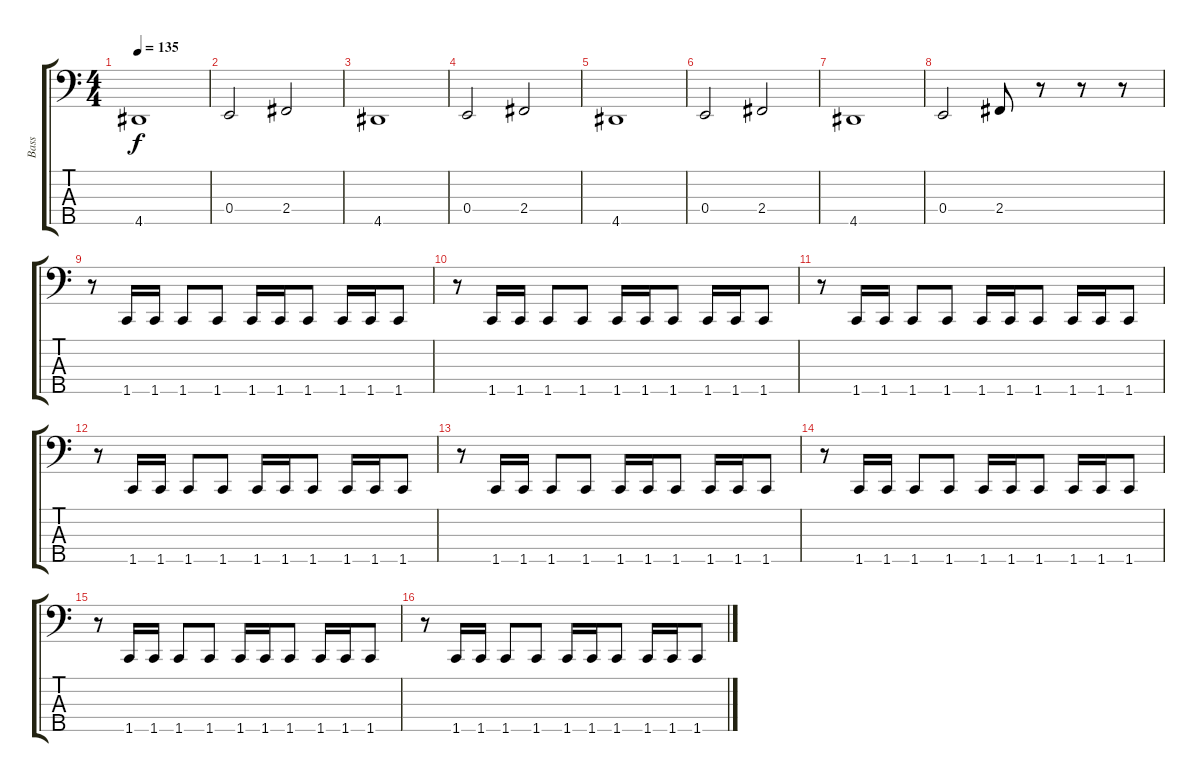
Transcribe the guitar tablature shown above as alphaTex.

\track ("Bass" "Bass") {instrument electricbasspick}
\staff {score tabs}
\tuning (G2 D2 A1 E1 B0) {hide}
\ts (4 4)
\tempo 135
\clef f4
\ks c
4.5.1{dy f} |
0.4.2 2.4.2 |
4.5.1 |
0.4.2 2.4.2 |
4.5.1 |
0.4.2 2.4.2 |
4.5.1 |
0.4.2 2.4.8 r.8 r.8 r.8 |
r.8 1.5.16 1.5.16 1.5.8 1.5.8 1.5.16 1.5.16 1.5.8 1.5.16 1.5.16 1.5.8 |
r.8 1.5.16 1.5.16 1.5.8 1.5.8 1.5.16 1.5.16 1.5.8 1.5.16 1.5.16 1.5.8 |
r.8 1.5.16 1.5.16 1.5.8 1.5.8 1.5.16 1.5.16 1.5.8 1.5.16 1.5.16 1.5.8 |
r.8 1.5.16 1.5.16 1.5.8 1.5.8 1.5.16 1.5.16 1.5.8 1.5.16 1.5.16 1.5.8 |
r.8 1.5.16 1.5.16 1.5.8 1.5.8 1.5.16 1.5.16 1.5.8 1.5.16 1.5.16 1.5.8 |
r.8 1.5.16 1.5.16 1.5.8 1.5.8 1.5.16 1.5.16 1.5.8 1.5.16 1.5.16 1.5.8 |
r.8 1.5.16 1.5.16 1.5.8 1.5.8 1.5.16 1.5.16 1.5.8 1.5.16 1.5.16 1.5.8 |
r.8 1.5.16 1.5.16 1.5.8 1.5.8 1.5.16 1.5.16 1.5.8 1.5.16 1.5.16 1.5.8
